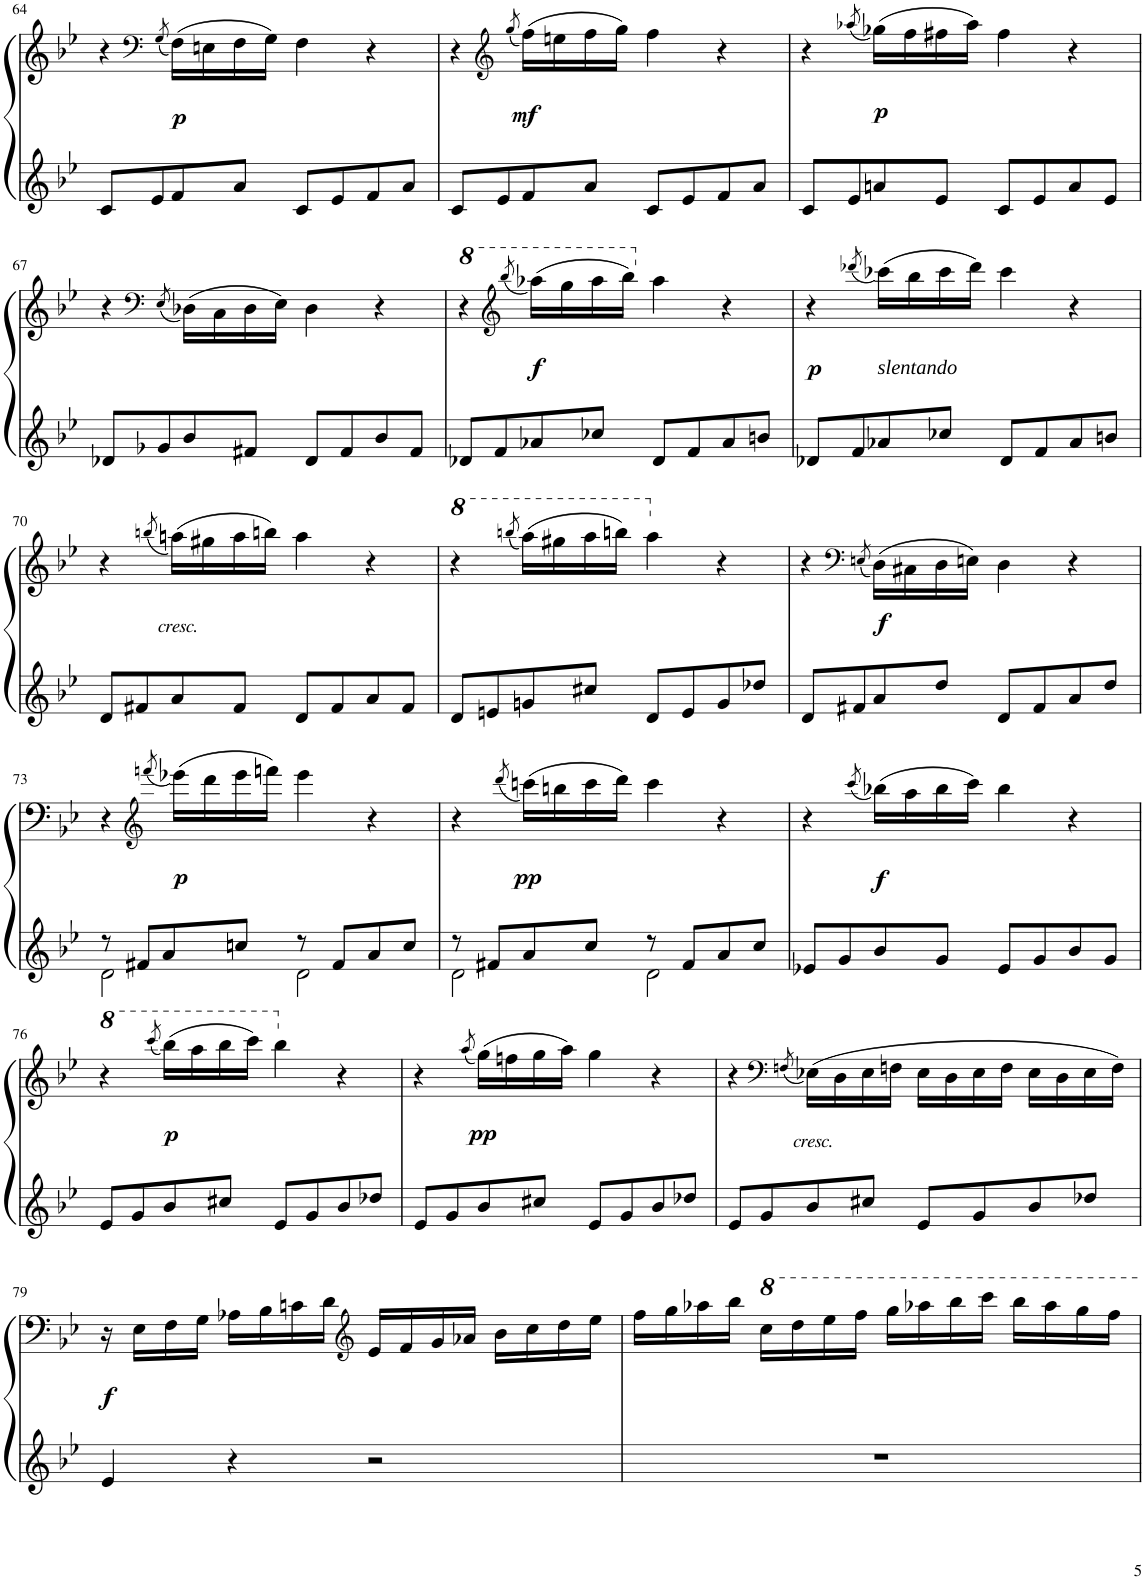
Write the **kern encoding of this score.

**kern	**kern	**dynam
*part1	*part1	*part1
*staff2	*staff1	*staff1/2
*I"Piano	*	*
*I'Pno	*	*
!!LO:PB:g=z
*clefG2	*clefG2	*
*k[b-e-]	*k[b-e-]	*
*M4/4	*M4/4	*
*met(c)	*met(c)	*
=64	=64	=64
8c/L	4r	.
8e-/	.	.
*	*clefF4	*
.	(8qG/	.
!	!	!LO:DY:b
8f/	(16F\LL)	p
.	16En\	.
8a/J	16F\	.
.	16G\JJ)	.
8c/L	4F\	.
8e-/	.	.
8f/	4r	.
8a/J	.	.
=65	=65	=65
8c/L	4r	.
8e-/	.	.
*	*clefG2	*
.	(8qgg/	.
!	!	!LO:DY:b
8f/	(16ff\LL)	mf
.	16een\	.
8a/J	16ff\	.
.	16gg\JJ)	.
8c/L	4ff\	.
8e-/	.	.
8f/	4r	.
8a/J	.	.
=66	=66	=66
8c/L	4r	.
8e-/	.	.
.	(8qaa-X/	.
!	!	!LO:DY:b
8an/	(16gg-X\LL)	p
.	16ff\	.
8e-/J	16ff#X\	.
.	16aa-\JJ)	.
8c/L	4ff#\	.
8e-/	.	.
8a/	4r	.
8e-/J	.	.
!!LO:LB:g=z
=67	=67	=67
8d-X/L	4r	.
8g-X/	.	.
*	*clefF4	*
.	(8qE-/	.
8b-/	(16D-X\LL)	.
.	16C\	.
8f#X/J	16D-\	.
.	16E-\JJ)	.
8d-/L	4D-\	.
8f#/	.	.
8b-/	4r	.
8f#/J	.	.
=68	=68	=68
*	*8va	*
8d-X/L	4r	.
8f/	.	.
*	*clefG2	*
.	(8qbbb-/	.
!	!	!LO:DY:b
8a-X/	(16aaa-X\LL)	f
.	16ggg\	.
8cc-X/J	16aaa-\	.
.	16bbb-\JJ)	.
8d-/L	4aaa-\	.
8f/	.	.
*	*X8va	*
8a-/	4r	.
8bn/J	.	.
=69	=69	=69
!	!	!LO:DY:b
8d-X/L	4r	p
8f/	.	.
.	(8qddd-X/	.
!LO:TX:a:i:t=slentando	!	!
8a-X/	(16ccc-X\LL)	.
.	16bb-\	.
8cc-X/J	16ccc-\	.
.	16ddd-\JJ)	.
8d-/L	4ccc-\	.
8f/	.	.
8a-/	4r	.
8bn/J	.	.
!!LO:LB:g=z
=70	=70	=70
8d/L	4r	.
8f#X/	.	.
.	(8qbbn/	.
!	!	!LO:DY:b
8a/	(16aan\LL)	other-dynamics
.	16gg#X\	.
8f#/J	16aa\	.
.	16bbn\JJ)	.
8d/L	4aa\	.
8f#/	.	.
8a/	4r	.
8f#/J	.	.
=71	=71	=71
*	*8va	*
8d/L	4r	.
8en/	.	.
.	(8qbbbn/	.
8gn/	(16aaa\LL)	.
.	16ggg#X\	.
8cc#X/J	16aaa\	.
.	16bbbn\JJ)	.
8d/L	4aaa\	.
8e/	.	.
*	*X8va	*
8g/	4r	.
8dd-X/J	.	.
=72	=72	=72
8d/L	4r	.
8f#X/	.	.
*	*clefF4	*
.	(8qEn/	.
!	!	!LO:DY:b
8a/	(16D\LL)	f
.	16C#X\	.
8dd/J	16D\	.
.	16En\JJ)	.
8d/L	4D\	.
8f#/	.	.
8a/	4r	.
8dd/J	.	.
!!LO:LB:g=z
=73	=73	=73
*^	*	*
8r	2d\	4r	.
8f#X/L	.	.	.
*	*	*clefG2	*
.	.	(8qfffn/	.
!	!	!	!LO:DY:b
8a/	.	(16eee-X\LL)	p
.	.	16ddd\	.
8ccn/J	.	16eee-\	.
.	.	16fffn\JJ)	.
8r	2d\	4eee-\	.
8f#/L	.	.	.
8a/	.	4r	.
8cc/J	.	.	.
=74	=74	=74	=74
8r	2d\	4r	.
8f#X/L	.	.	.
.	.	(8qddd/	.
!	!	!	!LO:DY:b
8a/	.	(16cccn\LL)	pp
.	.	16bbn\	.
8cc/J	.	16ccc\	.
.	.	16ddd\JJ)	.
8r	2d\	4ccc\	.
8f#/L	.	.	.
8a/	.	4r	.
8cc/J	.	.	.
*v	*v	*	*
=75	=75	=75
8e-X/L	4r	.
8g/	.	.
.	(8qccc/	.
!	!	!LO:DY:b
8b-/	(16bb-X\LL)	f
.	16aa\	.
8g/J	16bb-\	.
.	16ccc\JJ)	.
8e-/L	4bb-\	.
8g/	.	.
8b-/	4r	.
8g/J	.	.
!!LO:LB:g=z
=76	=76	=76
*	*8va	*
8e-/L	4r	.
8g/	.	.
.	(8qcccc/	.
!	!	!LO:DY:b
8b-/	(16bbb-\LL)	p
.	16aaa\	.
8cc#X/J	16bbb-\	.
.	16cccc\JJ)	.
8e-/L	4bbb-\	.
8g/	.	.
*	*X8va	*
8b-/	4r	.
8dd-X/J	.	.
=77	=77	=77
8e-/L	4r	.
8g/	.	.
.	(8qaa/	.
!	!	!LO:DY:b
8b-/	(16gg\LL)	pp
.	16ffn\	.
8cc#X/J	16gg\	.
.	16aa\JJ)	.
8e-/L	4gg\	.
8g/	.	.
8b-/	4r	.
8dd-X/J	.	.
=78	=78	=78
8e-/L	4r	.
8g/	.	.
*	*clefF4	*
.	(8qFn/	.
!	!	!LO:DY:b
8b-/	(16E-X\LL)	other-dynamics
.	16D\	.
8cc#X/J	16E-\	.
.	16Fn\JJ	.
8e-/L	16E-\LL	.
.	16D\	.
8g/	16E-\	.
.	16F\JJ	.
8b-/	16E-\LL	.
.	16D\	.
8dd-X/J	16E-\	.
.	16F\JJ)	.
!!LO:LB:g=z
=79	=79	=79
!	!	!LO:DY:b
4e-/	16r	f
.	16E-\LL	.
.	16F\	.
.	16G\JJ	.
4r	16A-X\LL	.
.	16B-\	.
.	16cn\	.
.	16d\JJ	.
*	*clefG2	*
2r	16e-/LL	.
.	16f/	.
.	16g/	.
.	16a-X/JJ	.
.	16b-\LL	.
.	16cc\	.
.	16dd\	.
.	16ee-\JJ	.
=80	=80	=80
1r	16ff\LL	.
.	16gg\	.
.	16aa-X\	.
.	16bb-\JJ	.
.	16ccc\LL	.
.	16ddd\	.
.	16eee-\	.
.	16fff\JJ	.
.	16ggg\LL	.
.	16aaa-X\	.
.	16bbb-\	.
.	16cccc\JJ	.
.	16bbb-\LL	.
.	16aaa-\	.
.	16ggg\	.
.	16fff\JJ	.
=	=	=
*-	*-	*-
